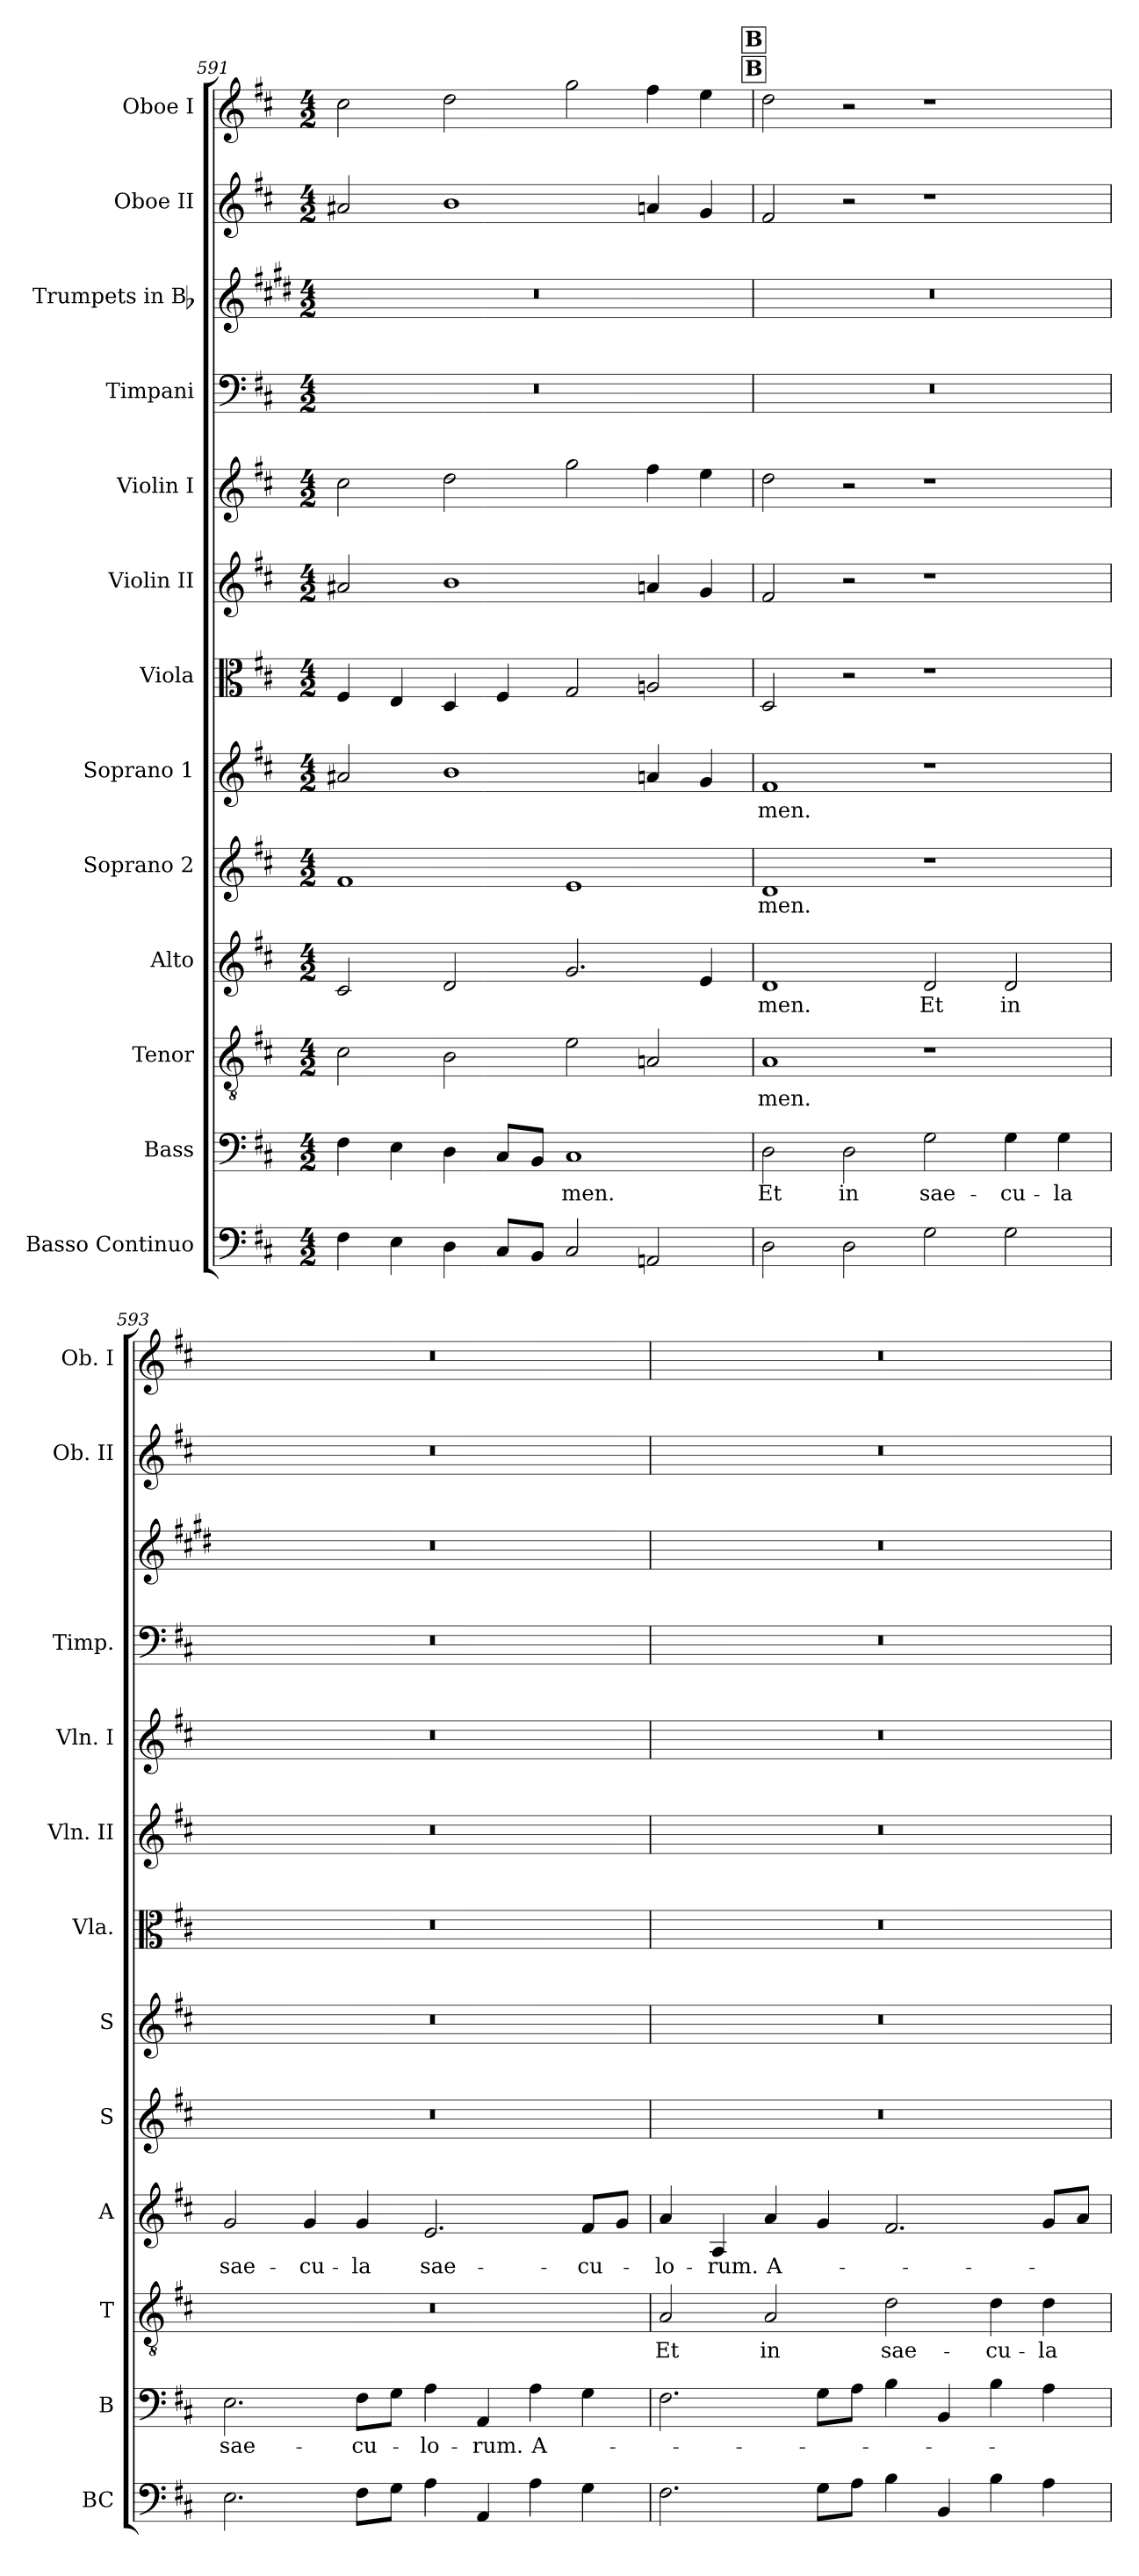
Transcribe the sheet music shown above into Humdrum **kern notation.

**kern	**kern	**text	**kern	**text	**kern	**text	**kern	**text	**kern	**text	**kern	**kern	**kern	**kern	**kern	**kern	**kern
*part13	*part12	*part12	*part11	*part11	*part10	*part10	*part9	*part9	*part8	*part8	*part7	*part6	*part5	*part4	*part3	*part2	*part1
*staff13	*staff12	*staff12	*staff11	*staff11	*staff10	*staff10	*staff9	*staff9	*staff8	*staff8	*staff7	*staff6	*staff5	*staff4	*staff3	*staff2	*staff1
*I"Basso Continuo	*I"Bass	*	*I"Tenor	*	*I"Alto	*	*I"Soprano 2	*	*I"Soprano 1	*	*I"Viola	*I"Violin II	*I"Violin I	*I"Timpani	*I"Trumpets in Bb	*I"Oboe II	*I"Oboe I
*I'BC	*I'B	*	*I'T	*	*I'A	*	*I'S	*	*I'S	*	*I'Vla.	*I'Vln. II	*I'Vln. I	*I'Timp.	*	*I'Ob. II	*I'Ob. I
*clefF4	*clefF4	*	*clefGv2	*	*clefG2	*	*clefG2	*	*clefG2	*	*clefC3	*clefG2	*clefG2	*clefF4	*clefG2	*clefG2	*clefG2
*	*	*	*	*	*	*	*	*	*	*	*	*	*	*	*ITrd1c2	*	*
*k[f#c#]	*k[f#c#]	*	*k[f#c#]	*	*k[f#c#]	*	*k[f#c#]	*	*k[f#c#]	*	*k[f#c#]	*k[f#c#]	*k[f#c#]	*k[f#c#]	*k[f#c#]	*k[f#c#]	*k[f#c#]
*D:	*D:	*	*D:	*	*D:	*	*D:	*	*D:	*	*D:	*D:	*D:	*D:	*D:	*D:	*D:
*M4/2	*M4/2	*	*M4/2	*	*M4/2	*	*M4/2	*	*M4/2	*	*M4/2	*M4/2	*M4/2	*M4/2	*M4/2	*M4/2	*M4/2
=591	=591	=591	=591	=591	=591	=591	=591	=591	=591	=591	=591	=591	=591	=591	=591	=591	=591
4F#\	4F#\	.	2c#\	.	2c#/	.	1f#	.	2a#X/	.	4F#/	2a#X/	2cc#\	0r	0r	2a#X/	2cc#\
4E\	4E\	.	.	.	.	.	.	.	.	.	4E/	.	.	.	.	.	.
4D\	4D\	.	2B\	.	2d/	.	.	.	1b	.	4D/	1b	2dd\	.	.	1b	2dd\
8C#/L	8C#/L	.	.	.	.	.	.	.	.	.	4F#/	.	.	.	.	.	.
8BB/J	8BB/J	.	.	.	.	.	.	.	.	.	.	.	.	.	.	.	.
!	!	!LO:LY:b	!	!	!	!	!	!	!	!	!	!	!	!	!	!	!
2C#/	1C#	-men.	2e\	.	2.g/	.	1e	.	.	.	2G/	.	2gg\	.	.	.	2gg\
2AAn/	.	.	2An/	.	.	.	.	.	4an/	.	2An/	4an/	4ff#\	.	.	4an/	4ff#\
.	.	.	.	.	4e/	.	.	.	4g/	.	.	4g/	4ee\	.	.	4g/	4ee\
!!LO:REH:place=s1:b:B:fs=14:t=B
!!LO:REH:place=s1:a:B:fs=14:t=B
=592	=592	=592	=592	=592	=592	=592	=592	=592	=592	=592	=592	=592	=592	=592	=592	=592	=592
!	!	!LO:LY:b	!	!LO:LY:b	!	!LO:LY:b	!	!LO:LY:b	!	!LO:LY:b	!	!	!	!	!	!	!
2D\	2D\	Et	1A	-men.	1d	-men.	1d	-men.	1f#	-men.	2D/	2f#/	2dd\	0r	0r	2f#/	2dd\
!	!	!LO:LY:b	!	!	!	!	!	!	!	!	!	!	!	!	!	!	!
2D\	2D\	in	.	.	.	.	.	.	.	.	2r	2r	2r	.	.	2r	2r
!	!	!LO:LY:b	!	!	!	!LO:LY:b	!	!	!	!	!	!	!	!	!	!	!
2G\	2G\	sae-	1r	.	2d/	Et	1r	.	1r	.	1r	1r	1r	.	.	1r	1r
!	!	!LO:LY:b	!	!	!	!LO:LY:b	!	!	!	!	!	!	!	!	!	!	!
2G\	4G\	-cu-	.	.	2d/	in	.	.	.	.	.	.	.	.	.	.	.
!	!	!LO:LY:b	!	!	!	!	!	!	!	!	!	!	!	!	!	!	!
.	4G\	-la	.	.	.	.	.	.	.	.	.	.	.	.	.	.	.
!!LO:PB:g=z
=593	=593	=593	=593	=593	=593	=593	=593	=593	=593	=593	=593	=593	=593	=593	=593	=593	=593
!	!	!LO:LY:b	!	!	!	!LO:LY:b	!	!	!	!	!	!	!	!	!	!	!
2.E\	2.E\	sae-	0r	.	2g/	sae-	0r	.	0r	.	0r	0r	0r	0r	0r	0r	0r
!	!	!	!	!	!	!LO:LY:b	!	!	!	!	!	!	!	!	!	!	!
.	.	.	.	.	4g/	-cu-	.	.	.	.	.	.	.	.	.	.	.
!	!	!LO:LY:b	!	!	!	!LO:LY:b	!	!	!	!	!	!	!	!	!	!	!
8F#\L	8F#\L	-cu-	.	.	4g/	-la	.	.	.	.	.	.	.	.	.	.	.
8G\J	8G\J	.	.	.	.	.	.	.	.	.	.	.	.	.	.	.	.
!	!	!LO:LY:b	!	!	!	!LO:LY:b	!	!	!	!	!	!	!	!	!	!	!
4A\	4A\	-lo-	.	.	2.e/	sae-	.	.	.	.	.	.	.	.	.	.	.
!	!	!LO:LY:b	!	!	!	!	!	!	!	!	!	!	!	!	!	!	!
4AA/	4AA/	-rum.	.	.	.	.	.	.	.	.	.	.	.	.	.	.	.
!	!	!LO:LY:b	!	!	!	!	!	!	!	!	!	!	!	!	!	!	!
4A\	4A\	A-	.	.	.	.	.	.	.	.	.	.	.	.	.	.	.
!	!	!	!	!	!	!LO:LY:b	!	!	!	!	!	!	!	!	!	!	!
4G\	4G\	.	.	.	8f#/L	-cu-	.	.	.	.	.	.	.	.	.	.	.
.	.	.	.	.	8g/J	.	.	.	.	.	.	.	.	.	.	.	.
=594	=594	=594	=594	=594	=594	=594	=594	=594	=594	=594	=594	=594	=594	=594	=594	=594	=594
!	!	!	!	!LO:LY:b	!	!LO:LY:b	!	!	!	!	!	!	!	!	!	!	!
2.F#\	2.F#\	.	2A/	Et	4a/	-lo-	0r	.	0r	.	0r	0r	0r	0r	0r	0r	0r
!	!	!	!	!	!	!LO:LY:b	!	!	!	!	!	!	!	!	!	!	!
.	.	.	.	.	4A/	-rum.	.	.	.	.	.	.	.	.	.	.	.
!	!	!	!	!LO:LY:b	!	!LO:LY:b	!	!	!	!	!	!	!	!	!	!	!
.	.	.	2A/	in	4a/	A-	.	.	.	.	.	.	.	.	.	.	.
8G\L	8G\L	.	.	.	4g/	.	.	.	.	.	.	.	.	.	.	.	.
8A\J	8A\J	.	.	.	.	.	.	.	.	.	.	.	.	.	.	.	.
!	!	!	!	!LO:LY:b	!	!	!	!	!	!	!	!	!	!	!	!	!
4B\	4B\	.	2d\	sae-	2.f#/	.	.	.	.	.	.	.	.	.	.	.	.
4BB/	4BB/	.	.	.	.	.	.	.	.	.	.	.	.	.	.	.	.
!	!	!	!	!LO:LY:b	!	!	!	!	!	!	!	!	!	!	!	!	!
4B\	4B\	.	4d\	-cu-	.	.	.	.	.	.	.	.	.	.	.	.	.
!	!	!	!	!LO:LY:b	!	!	!	!	!	!	!	!	!	!	!	!	!
4A\	4A\	.	4d\	-la	8g/L	.	.	.	.	.	.	.	.	.	.	.	.
.	.	.	.	.	8a/J	.	.	.	.	.	.	.	.	.	.	.	.
=	=	=	=	=	=	=	=	=	=	=	=	=	=	=	=	=	=
*-	*-	*-	*-	*-	*-	*-	*-	*-	*-	*-	*-	*-	*-	*-	*-	*-	*-
